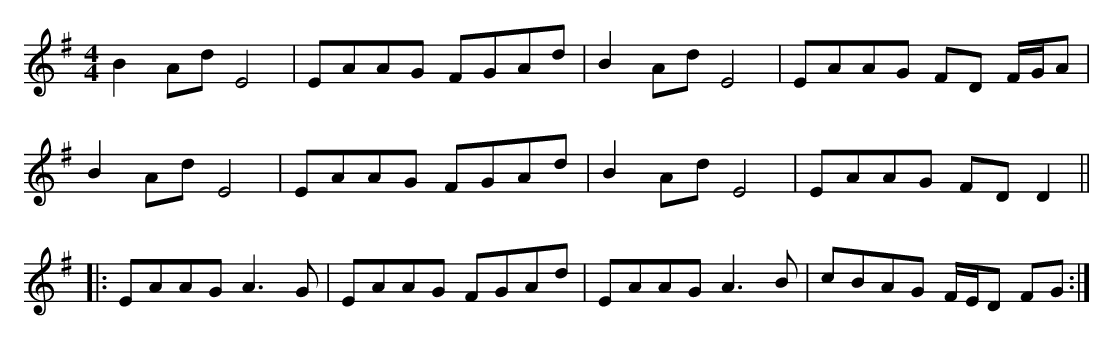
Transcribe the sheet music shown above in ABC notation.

X:1
M:4/4
K:Emin
B2 Ad E4|EAAG FGAd|B2 Ad E4|EAAG FD F/G/A|
B2 Ad E4|EAAG FGAd|B2 Ad E4|EAAG FD D2||
|:EAAG A3 G|EAAG FGAd|EAAG A3 B|cBAG F/E/D FG:|
